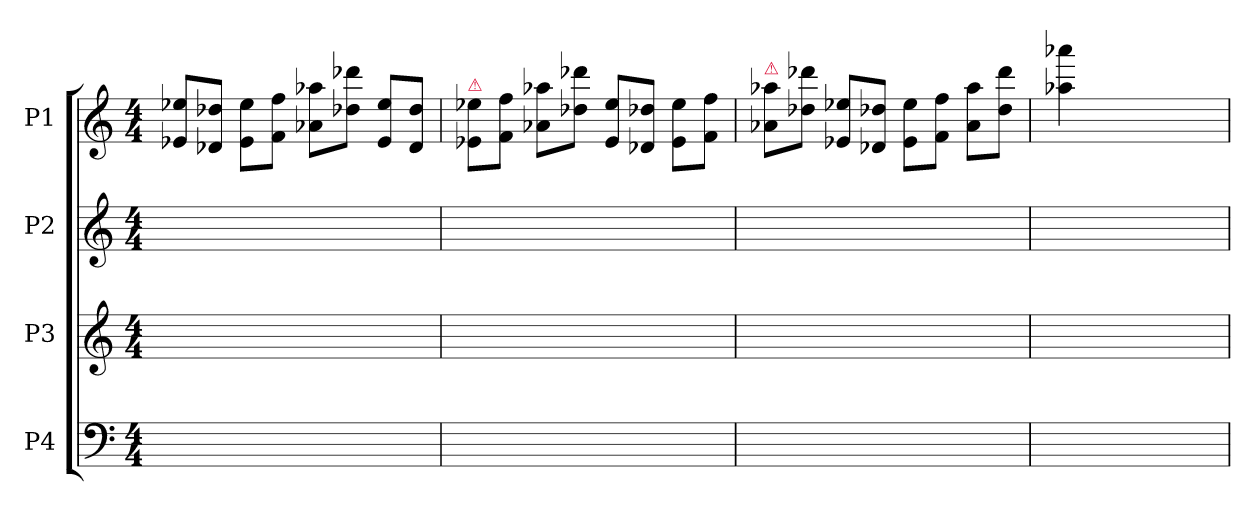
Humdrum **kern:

**kern	**kern	**kern	**kern
*part4	*part3	*part2	*part1
*staff4	*staff3	*staff2	*staff1
*I"P4	*I"P3	*I"P2	*I"P1
*clefF4	*clefG2	*clefG2	*clefG2
*k[]	*k[]	*k[]	*k[]
*C:	*C:	*C:	*C:
*M4/4	*M4/4	*M4/4	*M4/4
=1	=1	=1	=1
1ryy	4ryy	4ryy	8e-X/ 8ee-X/L
.	.	.	8d-X/ 8dd-X/J
.	4ryy	4ryy	8e-\ 8ee-\L
.	.	.	8f\ 8ff\J
.	4ryy	4ryy	8a-X\ 8aa-X\L
.	.	.	8dd-X\ 8ddd-X\J
.	4ryy	4ryy	8e-/ 8ee-/L
.	.	.	8d-/ 8dd-/J
=2	=2	=2	=2
!	!	!	!LO:TX:a:color=crimson:t=⚠
1ryy	4ryy	4ryy	8e-X\ 8ee-X\L
.	.	.	8f\ 8ff\J
.	4ryy	4ryy	8a-X\ 8aa-X\L
.	.	.	8dd-X\ 8ddd-X\J
.	4ryy	4ryy	8e-/ 8ee-/L
.	.	.	8d-X/ 8dd-X/J
.	4ryy	4ryy	8e-\ 8ee-\L
.	.	.	8f\ 8ff\J
=3	=3	=3	=3
!	!	!	!LO:TX:a:color=crimson:t=⚠
1ryy	4ryy	4ryy	8a-X\ 8aa-X\L
.	.	.	8dd-X\ 8ddd-X\J
.	4ryy	4ryy	8e-X/ 8ee-X/L
.	.	.	8d-X/ 8dd-X/J
.	4ryy	4ryy	8e-\ 8ee-\L
.	.	.	8f\ 8ff\J
.	4ryy	4ryy	8a-\ 8aa-\L
.	.	.	8dd-\ 8ddd-\J
=4	=4	=4	=4
1ryy	4ryy	4ryy	4aa-X 4aaa-X
.	4ryy	4ryy	4ryy
.	2ryy	2ryy	2ryy
=	=	=	=
*-	*-	*-	*-
